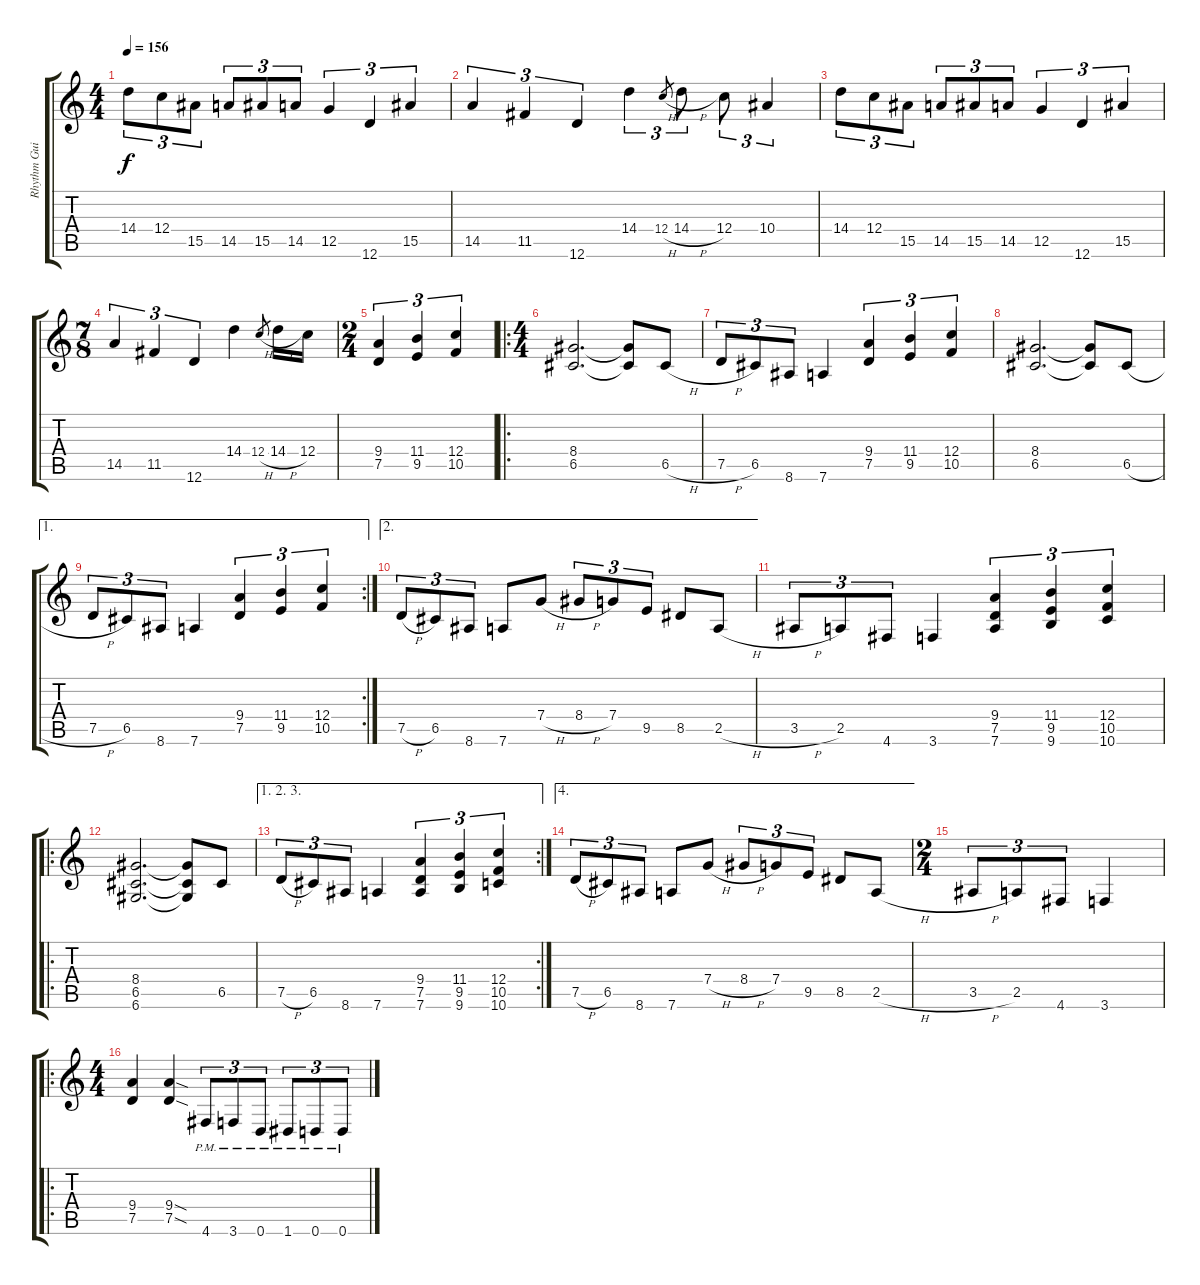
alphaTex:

\track ("Rhythm Guitar 2" "Rhythm Gui") {instrument distortionguitar}
\staff {score tabs}
\tuning (D4 A3 F3 C3 G2 D2) {hide}
\ts (4 4)
\tempo 156
\clef g2
\ks c
14.4.8{tu (3 2) dy f} 12.4.8{tu (3 2)} 15.5.8{tu (3 2)} 14.5.8{tu (3 2)} 15.5.8{tu (3 2)} 14.5.8{tu (3 2)} 12.5.4{tu (3 2)} 12.6.4{tu (3 2)} 15.5.4{tu (3 2)} |
14.5.4{tu (3 2)} 11.5.4{tu (3 2)} 12.6.4{tu (3 2)} 14.4.4{tu (3 2)} 12.4{h}.8{gr} 14.4{h}.8{tu (3 2)} 12.4.8{tu (3 2)} 10.4.4{tu (3 2)} |
14.4.8{tu (3 2)} 12.4.8{tu (3 2)} 15.5.8{tu (3 2)} 14.5.8{tu (3 2)} 15.5.8{tu (3 2)} 14.5.8{tu (3 2)} 12.5.4{tu (3 2)} 12.6.4{tu (3 2)} 15.5.4{tu (3 2)} |
\ts (7 8)
14.5.4{tu (3 2)} 11.5.4{tu (3 2)} 12.6.4{tu (3 2)} 14.4.4 12.4{h}.8{gr} 14.4{h}.16 12.4.16 |
\ts (2 4)
(9.4 7.5).4{tu (3 2)} (11.4 9.5).4{tu (3 2)} (12.4 10.5).4{tu (3 2)} |
\ro
\ts (4 4)
(8.4 6.5).2{d} (8.4{t} 6.5{t}).8 6.5{h}.8 |
7.5{h}.8{tu (3 2)} 6.5.8{tu (3 2)} 8.6.8{tu (3 2)} 7.6.4 (9.4 7.5).4{tu (3 2)} (11.4 9.5).4{tu (3 2)} (12.4 10.5).4{tu (3 2)} |
(8.4 6.5).2{d} (8.4{t} 6.5{t}).8 6.5{h}.8 |
\ae 1
\rc 2
7.5{h}.8{tu (3 2)} 6.5.8{tu (3 2)} 8.6.8{tu (3 2)} 7.6.4 (9.4 7.5).4{tu (3 2)} (11.4 9.5).4{tu (3 2)} (12.4 10.5).4{tu (3 2)} |
\ae 2
7.5{h}.8{tu (3 2)} 6.5.8{tu (3 2)} 8.6.8{tu (3 2)} 7.6.8 7.4{h}.8 8.4{h}.8{tu (3 2)} 7.4.8{tu (3 2)} 9.5.8{tu (3 2)} 8.5.8 2.5{h}.8 |
3.5{h}.8{tu (3 2)} 2.5.8{tu (3 2)} 4.6.8{tu (3 2)} 3.6.4 (9.4 7.5 7.6).4{tu (3 2)} (11.4 9.5 9.6).4{tu (3 2)} (12.4 10.5 10.6).4{tu (3 2)} |
\ro
(8.4 6.5 6.6).2{d} (8.4{t} 6.5{t} 6.6{t}).8 6.5.8 |
\ae (1 2 3)
\rc 2
7.5{h}.8{tu (3 2)} 6.5.8{tu (3 2)} 8.6.8{tu (3 2)} 7.6.4 (9.4 7.5 7.6).4{tu (3 2)} (11.4 9.5 9.6).4{tu (3 2)} (12.4 10.5 10.6).4{tu (3 2)} |
\ae 4
7.5{h}.8{tu (3 2)} 6.5.8{tu (3 2)} 8.6.8{tu (3 2)} 7.6.8 7.4{h}.8 8.4{h}.8{tu (3 2)} 7.4.8{tu (3 2)} 9.5.8{tu (3 2)} 8.5.8 2.5{h}.8 |
\ts (2 4)
3.5{h}.8{tu (3 2)} 2.5.8{tu (3 2)} 4.6.8{tu (3 2)} 3.6.4 |
\ro
\ts (4 4)
(9.4 7.5).4 (9.4{sod} 7.5{sod}).4 4.6{pm}.8{tu (3 2)} 3.6{pm}.8{tu (3 2)} 0.6{pm}.8{tu (3 2)} 1.6{pm}.8{tu (3 2)} 0.6{pm}.8{tu (3 2)} 0.6{pm}.8{tu (3 2)}
